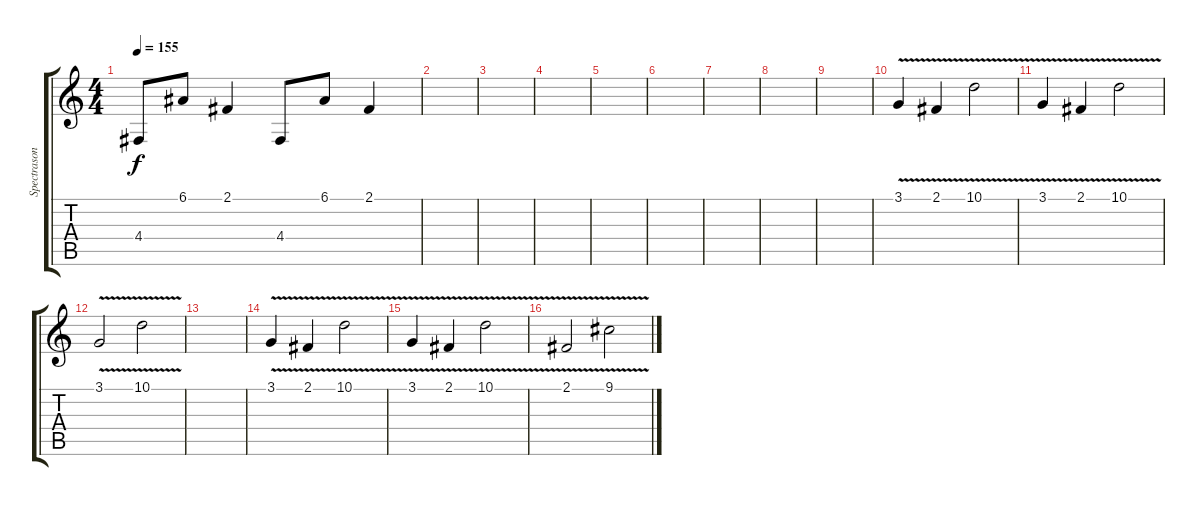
\track ("Spectrasonics Omnisphere" "Spectrason") {instrument lead1square}
\staff {score tabs}
\tuning (E4 B3 G3 D3 A2 E2) {hide}
\ts (4 4)
\tempo 155
\clef g2
\ks c
4.4.8{dy f} 6.1.8 2.1.4 4.4.8 6.1.8 2.1.4 |
|
|
|
|
|
|
|
|
3.1{v}.4{volume 13} 2.1{v}.4 10.1{v}.2 |
3.1{v}.4{volume 13} 2.1{v}.4 10.1{v}.2 |
3.1{v}.2 10.1{v}.2 |
|
3.1{v}.4{volume 13} 2.1{v}.4 10.1{v}.2 |
3.1{v}.4{volume 13} 2.1{v}.4 10.1{v}.2 |
2.1{v}.2 9.1{v}.2
